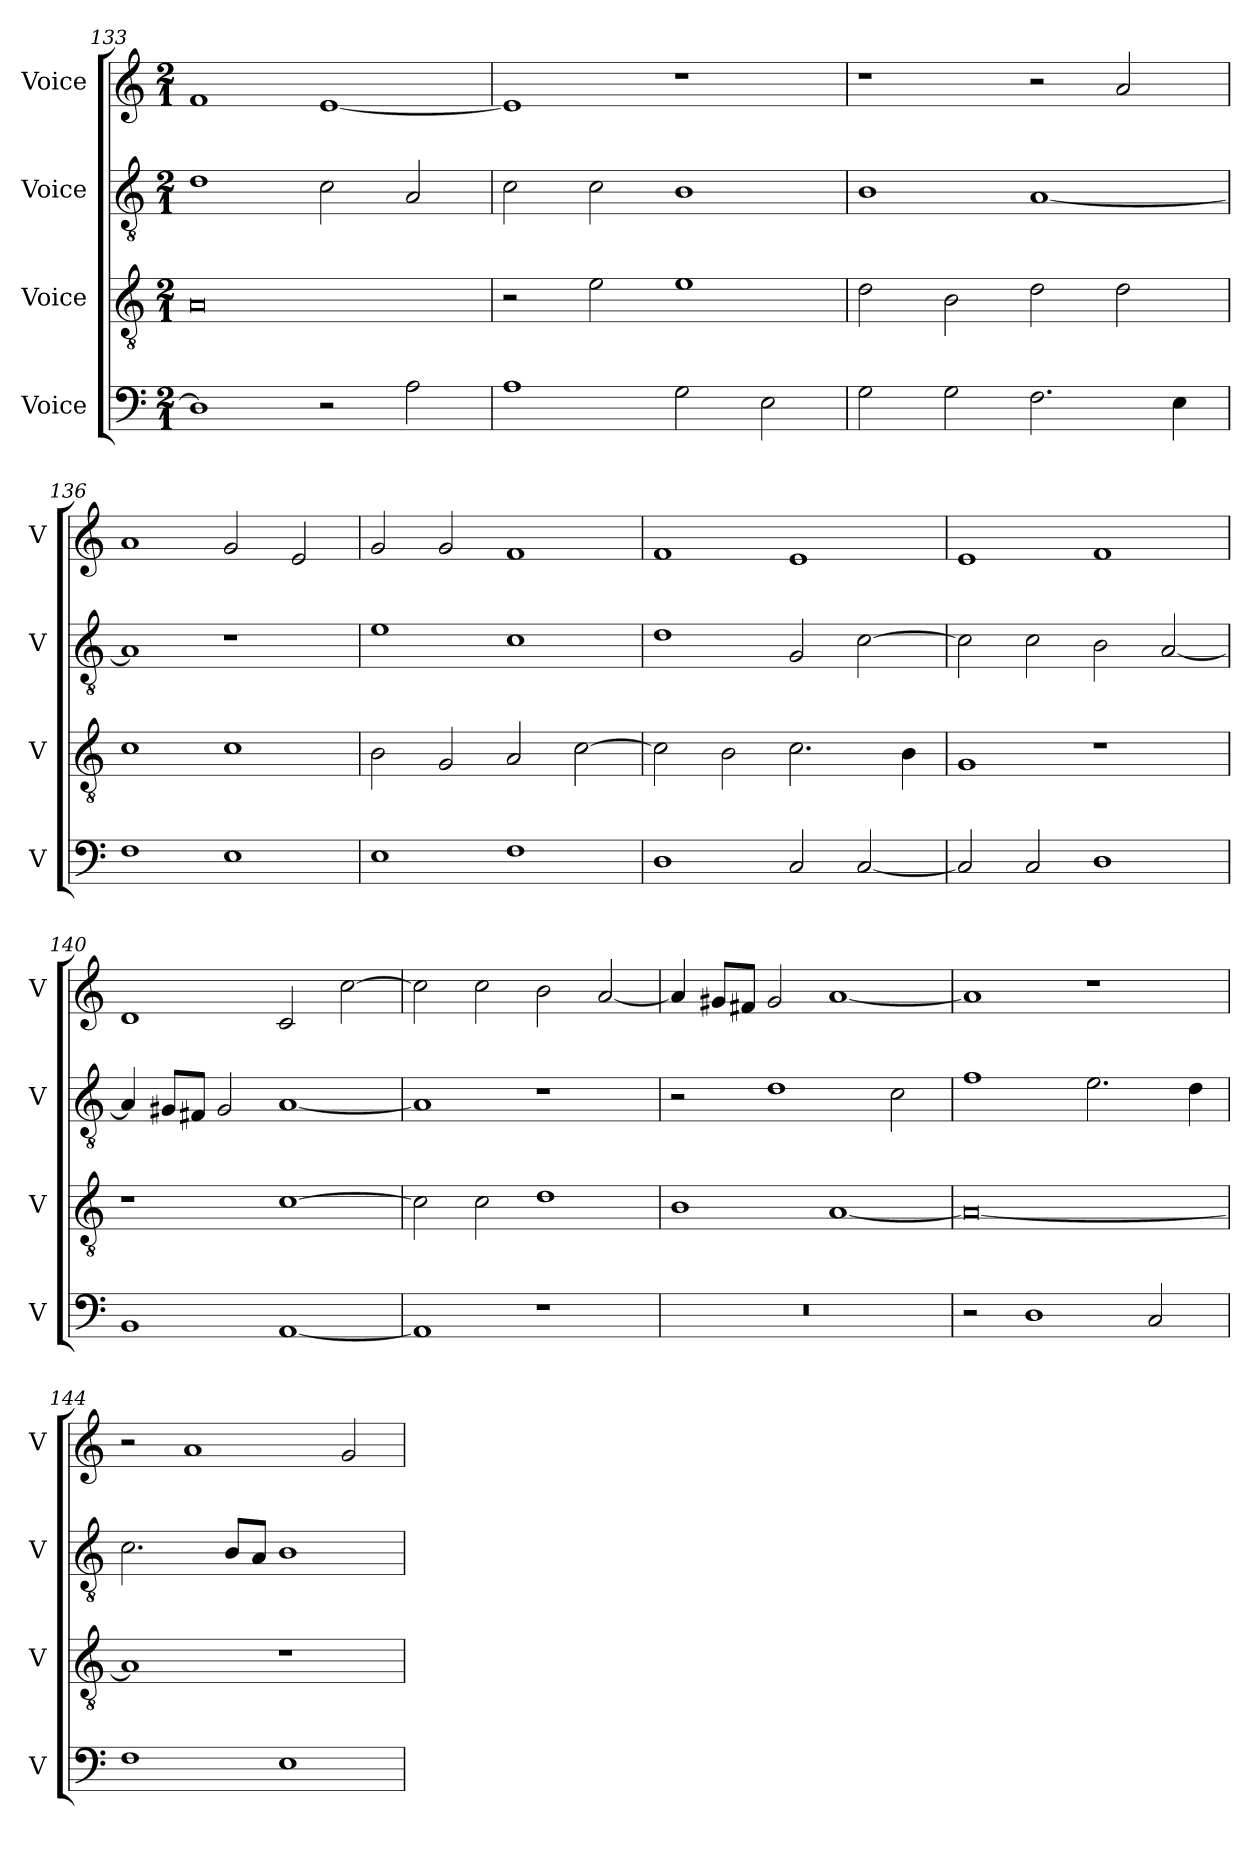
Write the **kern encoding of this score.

**kern	**kern	**kern	**kern
*part4	*part3	*part2	*part1
*staff4	*staff3	*staff2	*staff1
*I"Voice	*I"Voice	*I"Voice	*I"Voice
*I'V	*I'V	*I'V	*I'V
*clefF4	*clefGv2	*clefGv2	*clefG2
*k[]	*k[]	*k[]	*k[]
*M2/1	*M2/1	*M2/1	*M2/1
=133	=133	=133	=133
1D]	0A	1d	1f
2r	.	2c\	[1e
2A\	.	2A/	.
=134	=134	=134	=134
1A	2r	2c\	1e]
.	2e\	2c\	.
2G\	1e	1B	1r
2E\	.	.	.
!!LO:PB:g=z
=135	=135	=135	=135
2G\	2d\	1B	1r
2G\	2B\	.	.
2.F\	2d\	[1A	2r
.	2d\	.	2a/
4E\	.	.	.
=136	=136	=136	=136
1F	1c	1A]	1a
1E	1c	1r	2g/
.	.	.	2e/
=137	=137	=137	=137
1E	2B\	1e	2g/
.	2G/	.	2g/
1F	2A/	1c	1f
.	[2c\	.	.
=138	=138	=138	=138
1D	2c\]	1d	1f
.	2B\	.	.
2C/	2.c\	2G/	1e
[2C/	.	[2c\	.
.	4B\	.	.
!!LO:LB:g=z
=139	=139	=139	=139
2C/]	1G	2c\]	1e
2C/	.	2c\	.
1D	1r	2B\	1f
.	.	[2A/	.
=140	=140	=140	=140
1BB	1r	4A/]	1d
.	.	8G#X/L	.
.	.	8F#X/J	.
.	.	2G#/	.
[1AA	[1c	[1A	2c/
.	.	.	[2cc\
=141	=141	=141	=141
1AA]	2c\]	1A]	2cc\]
.	2c\	.	2cc\
1r	1d	1r	2b\
.	.	.	[2a/
!!LO:LB:g=z
=142	=142	=142	=142
0r	1B	2r	4a/]
.	.	.	8g#X/L
.	.	.	8f#X/J
.	.	1d	2g#/
.	[1A	.	[1a
.	.	2c\	.
=143	=143	=143	=143
2r	0A_	1f	1a]
1D	.	.	.
.	.	2.e\	1r
2C/	.	.	.
.	.	4d\	.
=144	=144	=144	=144
1F	1A]	2.c\	2r
.	.	.	1a
.	.	8B/L	.
.	.	8A/J	.
1E	1r	1B	.
.	.	.	2g/
=	=	=	=
*-	*-	*-	*-
